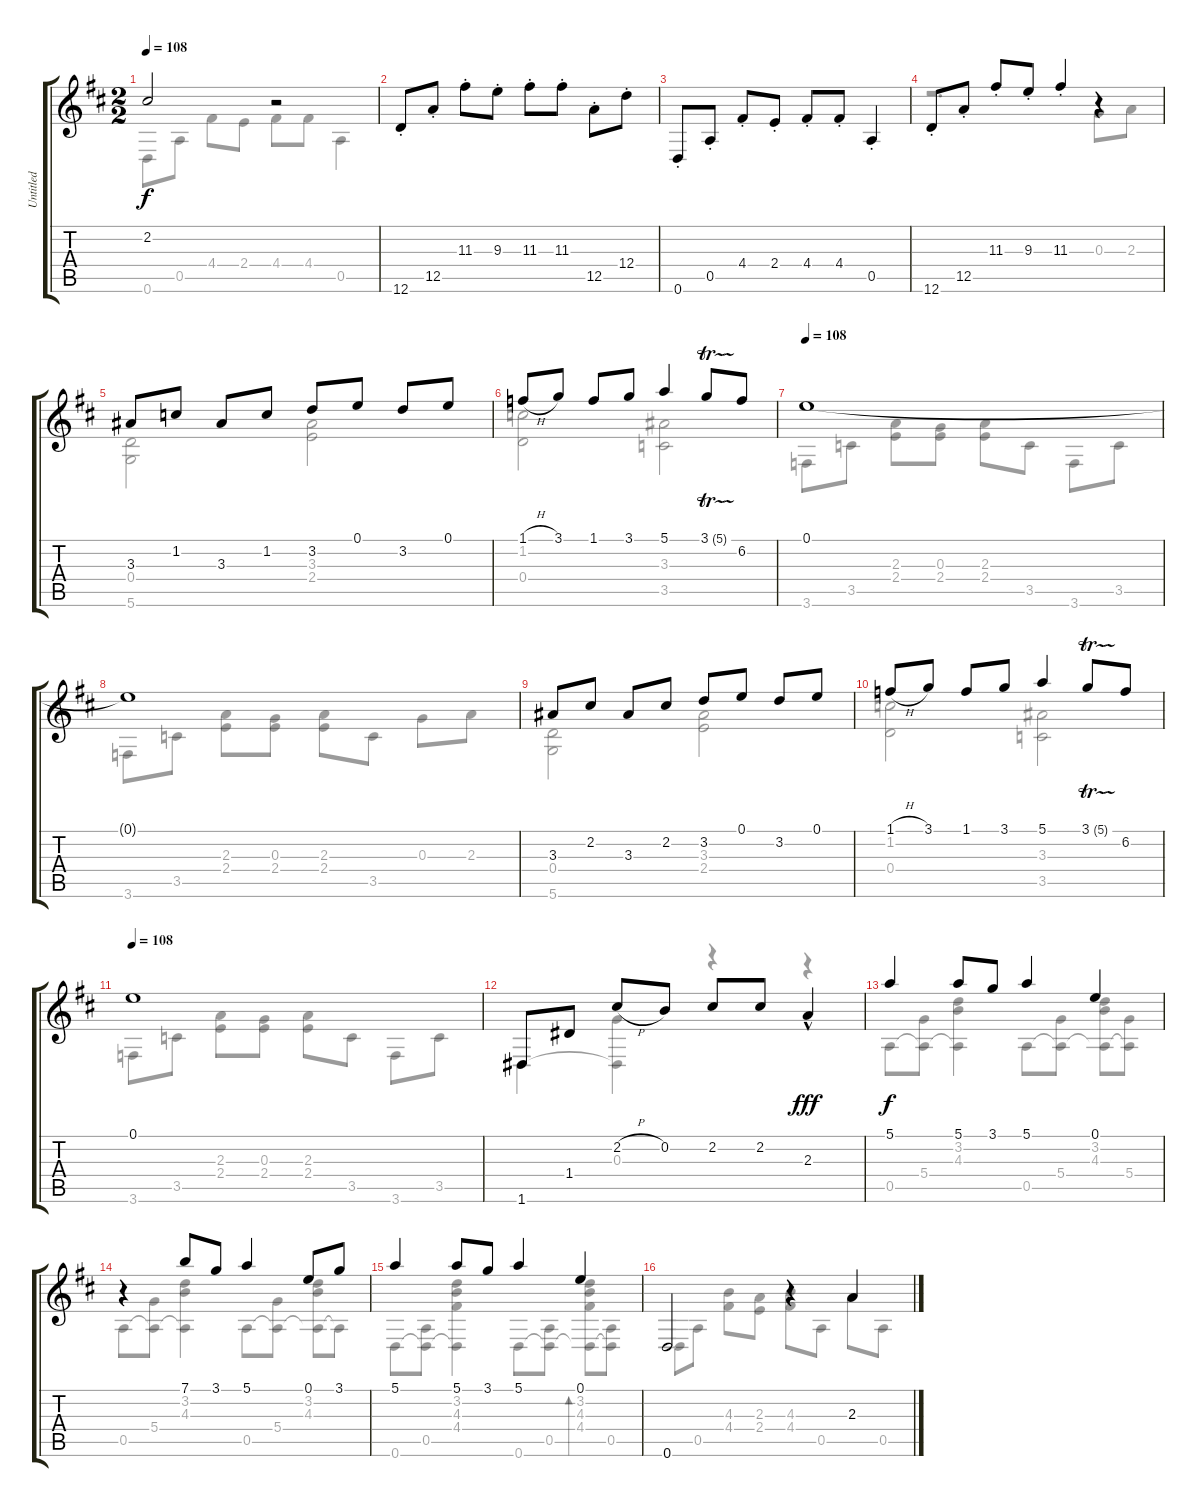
\track ("Untitled" "Untitled") {instrument acousticguitarnylon}
\staff {score tabs}
\tuning (E4 B3 G3 D3 A2 D2) {hide}
\voice
\ts (2 2)
\tempo 108
\clef g2
\ks d
2.2.2{dy f} r.2 |
12.6{st}.8 12.5{st}.8 11.3{st}.8 9.3{st}.8 11.3{st}.8 11.3{st}.8 12.5{st}.8 12.4{st}.8 |
0.6{st}.8 0.5{st}.8 4.4{st}.8 2.4{st}.8 4.4{st}.8 4.4{st}.8 0.5{st}.4 |
12.6{st}.8 12.5{st}.8 11.3{st}.8 9.3{st}.8 11.3{st}.4 r.4 |
3.3.8 1.2.8 3.3.8 1.2.8 3.2.8 0.1.8 3.2.8 0.1.8 |
1.1{h}.8 3.1.8 1.1.8 3.1.8 5.1.4 3.1{tr (5 32)}.8 6.2.8 |
\tempo 108
0.1.1 |
0.1{t}.1 |
3.3.8 2.2.8 3.3.8 2.2.8 3.2.8 0.1.8 3.2.8 0.1.8 |
1.1{h}.8 3.1.8 1.1.8 3.1.8 5.1.4 3.1{tr (5 32)}.8 6.2.8 |
\tempo 108
0.1.1 |
1.6.8 1.4.8 2.2{h}.8 0.2.8 2.2.8 2.2.8 2.3{hac}.4{dy fff} |
5.1.4{dy f} 5.1.8 3.1.8 5.1.4 0.1.4 |
r.4 7.1.8 3.1.8 5.1.4 0.1.8 3.1.8 |
5.1.4 5.1.8 3.1.8 5.1.4 0.1.4 |
0.6.2 r.4 2.3.4
\voice
\clef g2
\ottava regular
\simile none
\ks d
0.6.8{dy f} 0.5.8 4.4.8 2.4.8 4.4.8 4.4.8 0.5.4 |
|
|
r.2{d} 0.3.8 2.3.8 |
(0.4 5.6).2 (3.3 2.4).2 |
(1.2 0.4).2 (3.3 3.5).2 |
3.6.8 3.5.8 (2.3 2.4).8 (0.3 2.4).8 (2.3 2.4).8 3.5.8 3.6.8 3.5.8 |
3.6.8 3.5.8 (2.3 2.4).8 (0.3 2.4).8 (2.3 2.4).8 3.5.8 0.3.8 2.3.8 |
(0.4 5.6).2 (3.3 2.4).2 |
(1.2 0.4).2 (3.3 3.5).2 |
3.6.8 3.5.8 (2.3 2.4).8 (0.3 2.4).8 (2.3 2.4).8 3.5.8 3.6.8 3.5.8 |
1.6.4 (0.3 1.6{t}).4 r.4 r.4 |
0.5.8 (5.4 0.5{t}).8 (3.2 4.3 0.5{t}).4 0.5.8 (5.4 0.5{t}).8 (3.2 4.3 0.5{t}).8 (5.4 0.5{t}).8 |
0.5.8 (5.4 0.5{t}).8 (3.2 4.3 0.5{t}).4 0.5.8 (5.4 0.5{t}).8 (3.2 4.3 0.5{t}).8 0.5{t}.8 |
0.6.8 (0.5 0.6{t}).8 (3.2 4.3 4.4 0.6{t}).4 0.6.8 (0.5 0.6{t}).8 (3.2 4.3 4.4 0.6{t}).8{bd 30} (0.5 0.6{t}).8 |
0.6.8 0.5.8 (4.3 4.4).8 (2.3 2.4).8 (4.3 4.4).8 0.5.8 2.3.8 0.5.8
